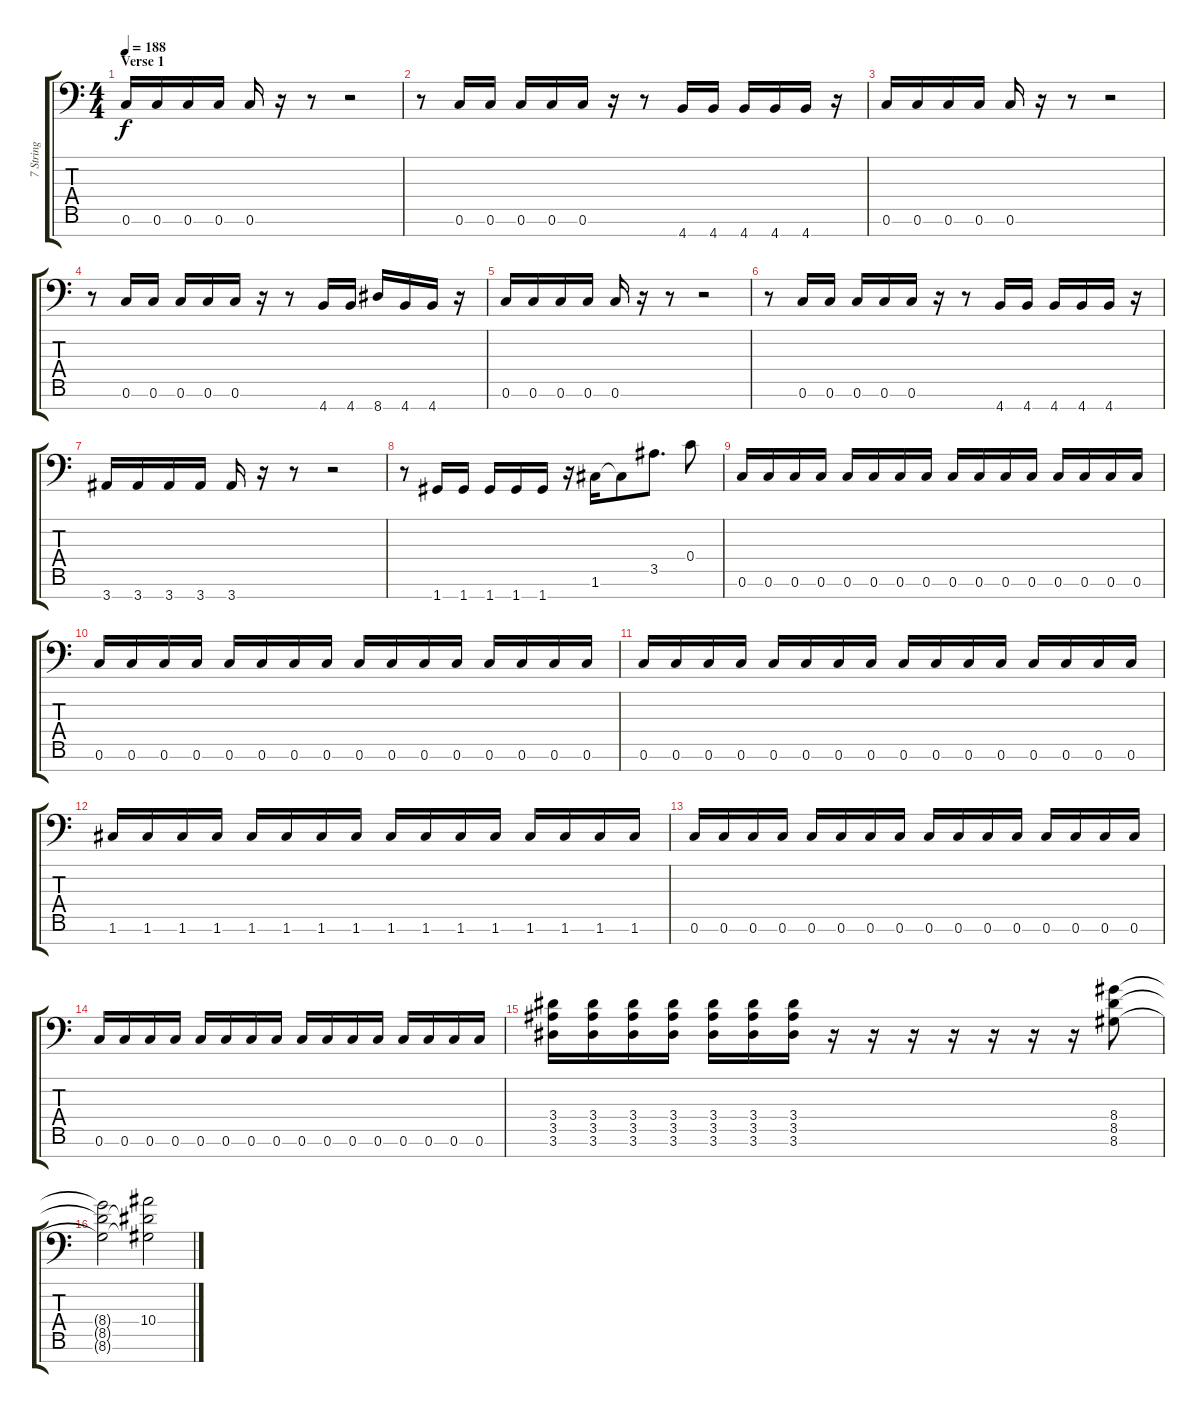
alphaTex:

\track ("7 String" "7 String") {instrument distortionguitar}
\staff {score tabs}
\tuning (D4 A3 F3 C3 G2 C2 G1) {hide}
\ts (4 4)
\section ("" "Verse 1")
\tempo 188
\clef f4
\ks c
0.6.16{dy f} 0.6.16 0.6.16 0.6.16 0.6.16 r.16 r.8 r.2 |
r.8 0.6.16 0.6.16 0.6.16 0.6.16 0.6.16 r.16 r.8 4.7.16 4.7.16 4.7.16 4.7.16 4.7.16 r.16 |
0.6.16 0.6.16 0.6.16 0.6.16 0.6.16 r.16 r.8 r.2 |
r.8 0.6.16 0.6.16 0.6.16 0.6.16 0.6.16 r.16 r.8 4.7.16 4.7.16 8.7.16 4.7.16 4.7.16 r.16 |
0.6.16 0.6.16 0.6.16 0.6.16 0.6.16 r.16 r.8 r.2 |
r.8 0.6.16 0.6.16 0.6.16 0.6.16 0.6.16 r.16 r.8 4.7.16 4.7.16 4.7.16 4.7.16 4.7.16 r.16 |
3.7.16 3.7.16 3.7.16 3.7.16 3.7.16 r.16 r.8 r.2 |
r.8 1.7.16 1.7.16 1.7.16 1.7.16 1.7.16 r.16 1.6.16 1.6{t}.8 3.5.8{d} 0.4.8 |
0.6.16 0.6.16 0.6.16 0.6.16 0.6.16 0.6.16 0.6.16 0.6.16 0.6.16 0.6.16 0.6.16 0.6.16 0.6.16 0.6.16 0.6.16 0.6.16 |
0.6.16 0.6.16 0.6.16 0.6.16 0.6.16 0.6.16 0.6.16 0.6.16 0.6.16 0.6.16 0.6.16 0.6.16 0.6.16 0.6.16 0.6.16 0.6.16 |
0.6.16 0.6.16 0.6.16 0.6.16 0.6.16 0.6.16 0.6.16 0.6.16 0.6.16 0.6.16 0.6.16 0.6.16 0.6.16 0.6.16 0.6.16 0.6.16 |
1.6.16 1.6.16 1.6.16 1.6.16 1.6.16 1.6.16 1.6.16 1.6.16 1.6.16 1.6.16 1.6.16 1.6.16 1.6.16 1.6.16 1.6.16 1.6.16 |
0.6.16 0.6.16 0.6.16 0.6.16 0.6.16 0.6.16 0.6.16 0.6.16 0.6.16 0.6.16 0.6.16 0.6.16 0.6.16 0.6.16 0.6.16 0.6.16 |
0.6.16 0.6.16 0.6.16 0.6.16 0.6.16 0.6.16 0.6.16 0.6.16 0.6.16 0.6.16 0.6.16 0.6.16 0.6.16 0.6.16 0.6.16 0.6.16 |
(3.4 3.5 3.6).16 (3.4 3.5 3.6).16 (3.4 3.5 3.6).16 (3.4 3.5 3.6).16 (3.4 3.5 3.6).16 (3.4 3.5 3.6).16 (3.4 3.5 3.6).16 r.16 r.16 r.16 r.16 r.16 r.16 r.16 (8.4 8.5 8.6).8 |
(8.4{t} 8.5{t} 8.6{t}).2 (10.4 8.5{t} 8.6{t}).2
